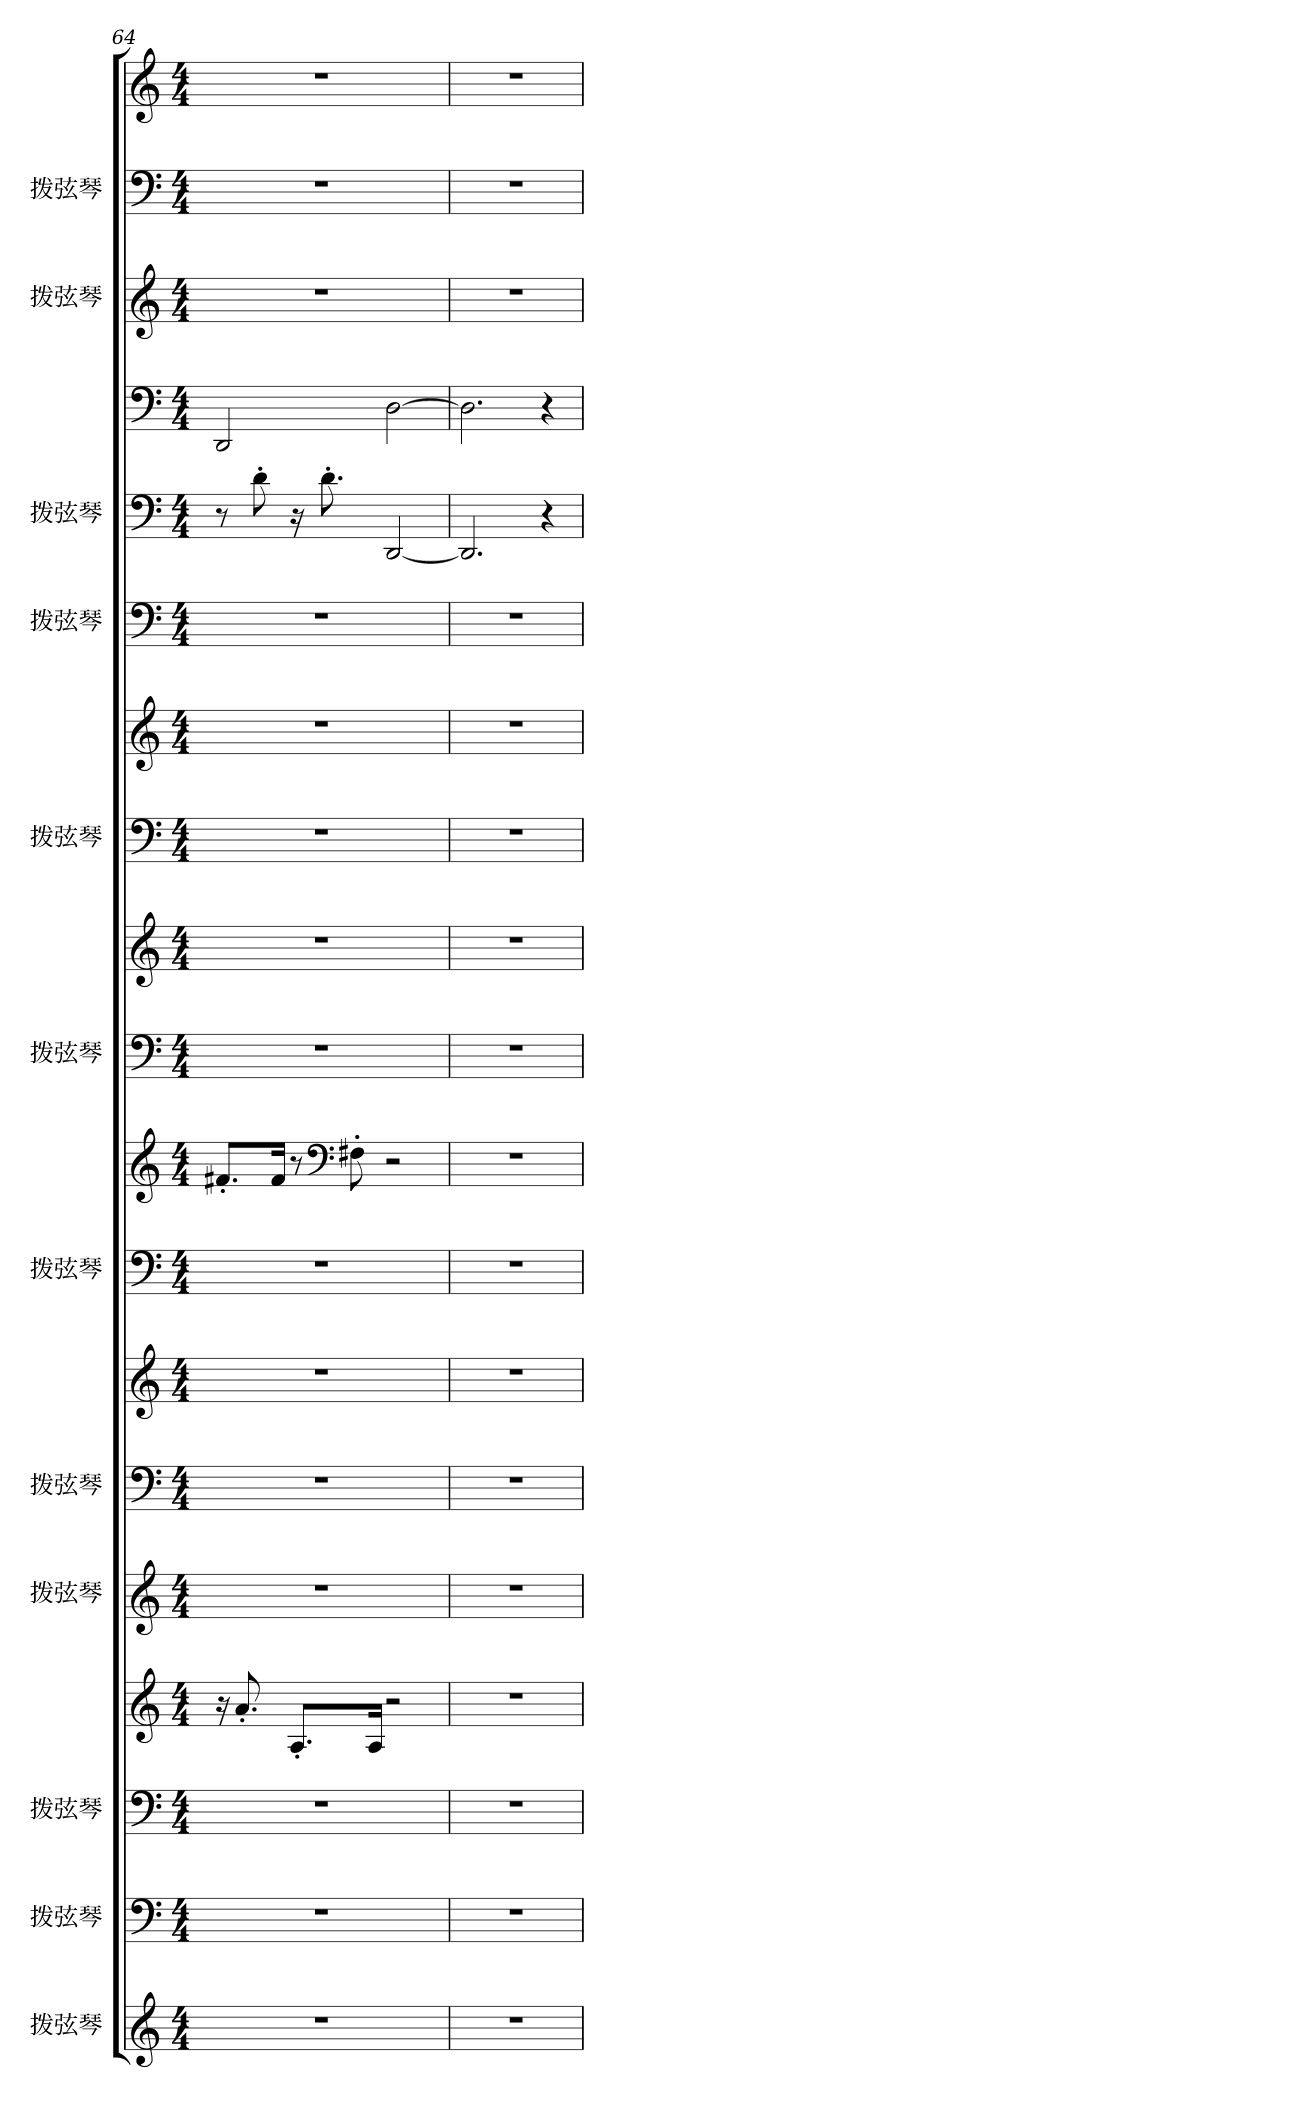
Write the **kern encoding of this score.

**kern	**kern	**kern	**kern	**kern	**kern	**kern	**kern	**kern	**kern	**kern	**kern	**kern	**kern	**kern	**kern	**kern	**kern	**kern
*part12	*part11	*part10	*part10	*part9	*part8	*part8	*part7	*part7	*part6	*part6	*part5	*part5	*part4	*part3	*part3	*part2	*part1	*part1
*staff19	*staff18	*staff17	*staff16	*staff15	*staff14	*staff13	*staff12	*staff11	*staff10	*staff9	*staff8	*staff7	*staff6	*staff5	*staff4	*staff3	*staff2	*staff1
*I"拨弦琴	*I"拨弦琴	*I"拨弦琴	*	*I"拨弦琴	*I"拨弦琴	*	*I"拨弦琴	*	*I"拨弦琴	*	*I"拨弦琴	*	*I"拨弦琴	*I"拨弦琴	*	*I"拨弦琴	*I"拨弦琴	*
!!LO:PB:g=z
*clefG2	*clefF4	*clefF4	*clefG2	*clefG2	*clefF4	*clefG2	*clefF4	*clefG2	*clefF4	*clefG2	*clefF4	*clefG2	*clefF4	*clefF4	*clefF4	*clefG2	*clefF4	*clefG2
*k[]	*k[]	*k[]	*k[]	*k[]	*k[]	*k[]	*k[]	*k[]	*k[]	*k[]	*k[]	*k[]	*k[]	*k[]	*k[]	*k[]	*k[]	*k[]
*M4/4	*M4/4	*M4/4	*M4/4	*M4/4	*M4/4	*M4/4	*M4/4	*M4/4	*M4/4	*M4/4	*M4/4	*M4/4	*M4/4	*M4/4	*M4/4	*M4/4	*M4/4	*M4/4
=64	=64	=64	=64	=64	=64	=64	=64	=64	=64	=64	=64	=64	=64	=64	=64	=64	=64	=64
1r	1r	1r	16r	1r	1r	1r	1r	8.f#X'/L	1r	1r	1r	1r	1r	8r	2DD/	1r	1r	1r
.	.	.	8.a'/	.	.	.	.	.	.	.	.	.	.	.	.	.	.	.
.	.	.	.	.	.	.	.	.	.	.	.	.	.	8d'\	.	.	.	.
.	.	.	.	.	.	.	.	16f#/Jk	.	.	.	.	.	.	.	.	.	.
.	.	.	8.A'/L	.	.	.	.	8r	.	.	.	.	.	16r	.	.	.	.
.	.	.	.	.	.	.	.	.	.	.	.	.	.	8.d'\	.	.	.	.
*	*	*	*	*	*	*	*	*clefF4	*	*	*	*	*	*	*	*	*	*
.	.	.	.	.	.	.	.	8F#X'\	.	.	.	.	.	.	.	.	.	.
.	.	.	16A/Jk	.	.	.	.	.	.	.	.	.	.	.	.	.	.	.
.	.	.	2r	.	.	.	.	2r	.	.	.	.	.	[2DD/	[2D\	.	.	.
=65	=65	=65	=65	=65	=65	=65	=65	=65	=65	=65	=65	=65	=65	=65	=65	=65	=65	=65
1r	1r	1r	1r	1r	1r	1r	1r	1r	1r	1r	1r	1r	1r	2.DD/]	2.D\]	1r	1r	1r
.	.	.	.	.	.	.	.	.	.	.	.	.	.	4r	4r	.	.	.
=	=	=	=	=	=	=	=	=	=	=	=	=	=	=	=	=	=	=
*-	*-	*-	*-	*-	*-	*-	*-	*-	*-	*-	*-	*-	*-	*-	*-	*-	*-	*-
